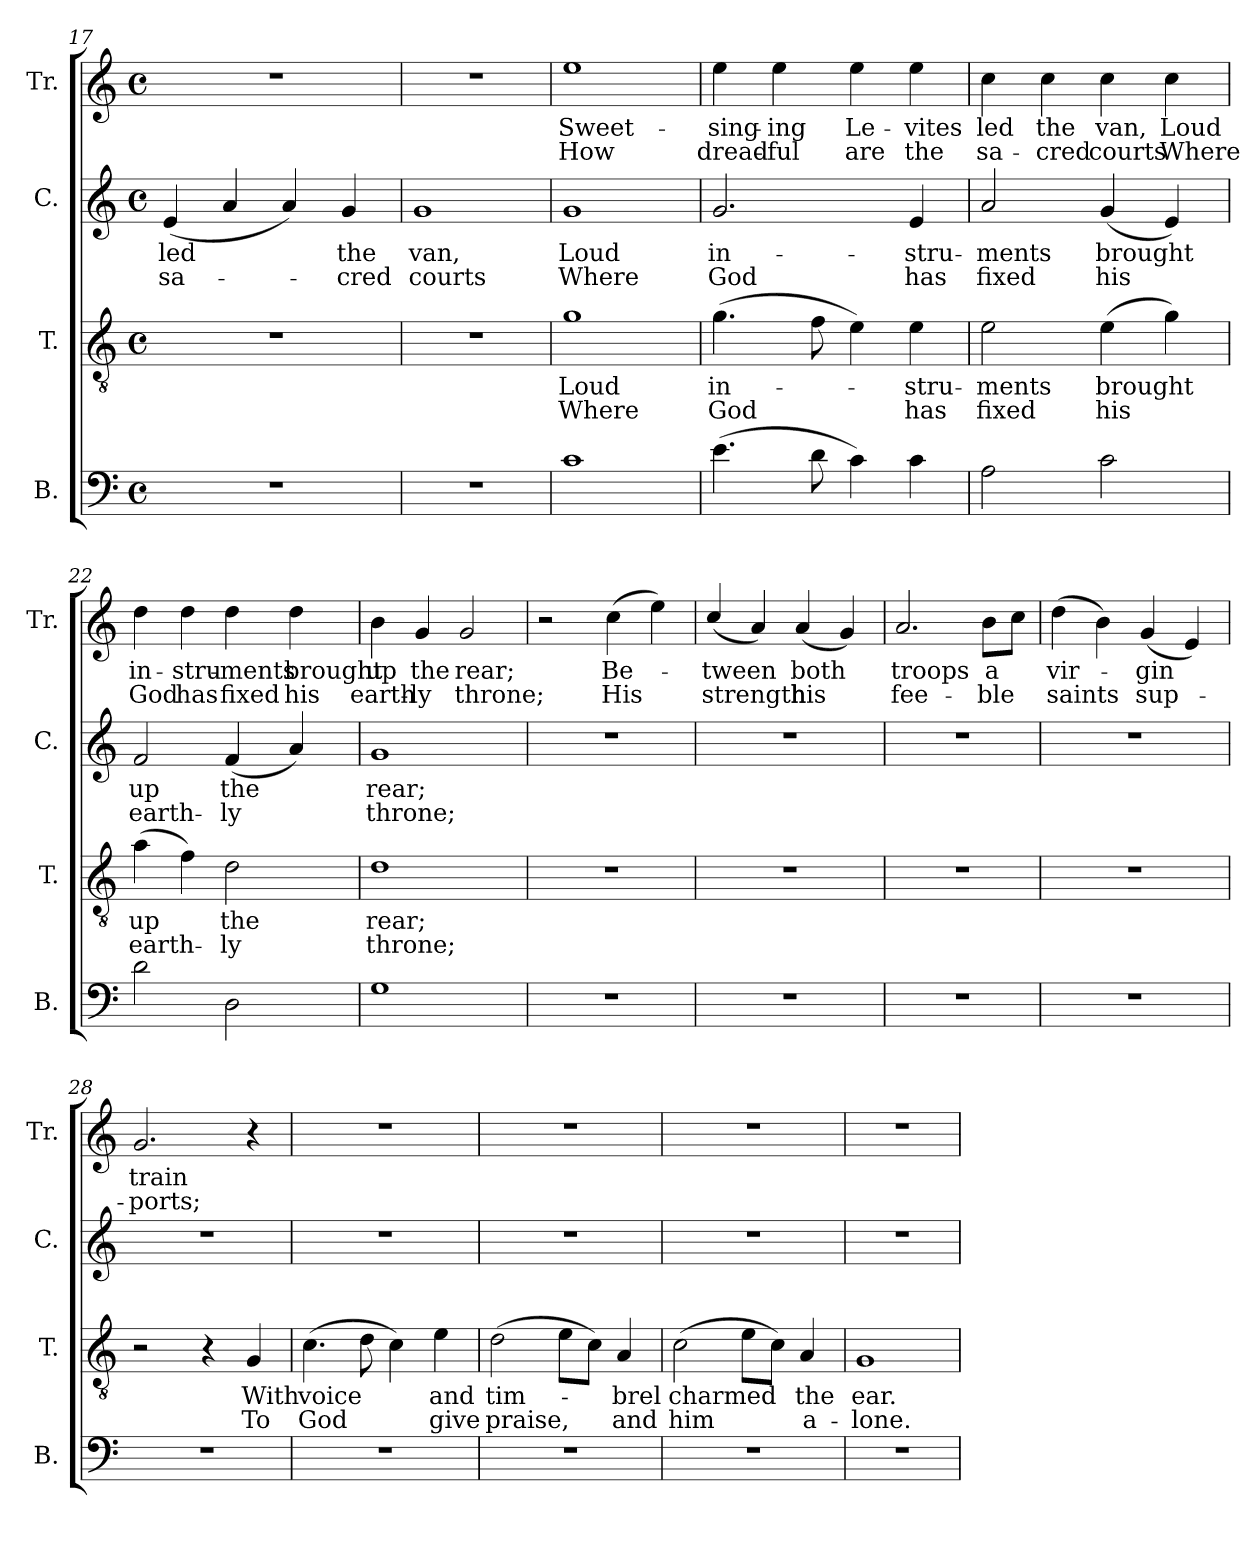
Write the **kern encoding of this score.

**kern	**kern	**text	**text	**kern	**text	**text	**kern	**text	**text
*part4	*part3	*part3	*part3	*part2	*part2	*part2	*part1	*part1	*part1
*staff4	*staff3	*staff3	*staff3	*staff2	*staff2	*staff2	*staff1	*staff1	*staff1
*I"B.	*I"T.	*	*	*I"C.	*	*	*I"Tr.	*	*
*I'B.	*I'T.	*	*	*I'C.	*	*	*I'Tr.	*	*
*clefF4	*clefGv2	*	*	*clefG2	*	*	*clefG2	*	*
*k[]	*k[]	*	*	*k[]	*	*	*k[]	*	*
*M4/4	*M4/4	*	*	*M4/4	*	*	*M4/4	*	*
*met(c)	*met(c)	*	*	*met(c)	*	*	*met(c)	*	*
=17	=17	=17	=17	=17	=17	=17	=17	=17	=17
1r	1r	.	.	(4e/	led	sa-	1r	.	.
.	.	.	.	4a/	.	.	.	.	.
.	.	.	.	4a/)	.	.	.	.	.
.	.	.	.	4g/	the	-cred	.	.	.
=18	=18	=18	=18	=18	=18	=18	=18	=18	=18
1r	1r	.	.	1g	van,	courts	1r	.	.
=19	=19	=19	=19	=19	=19	=19	=19	=19	=19
1c	1g	Loud	Where	1g	Loud	Where	1ee	Sweet-	How
!!LO:PB:g=z
=20	=20	=20	=20	=20	=20	=20	=20	=20	=20
(4.e\	(4.g\	in-	God	2.g/	in-	God	4ee\	-sing-	dread-
.	.	.	.	.	.	.	4ee\	-ing	-ful
8d\	8f\	.	.	.	.	.	.	.	.
4c\)	4e\)	.	.	.	.	.	4ee\	Le-	are
4c\	4e\	-stru-	has	4e/	-stru-	has	4ee\	-vites	the
=21	=21	=21	=21	=21	=21	=21	=21	=21	=21
2A\	2e\	-ments	fixed	2a/	-ments	fixed	4cc\	led	sa-
.	.	.	.	.	.	.	4cc\	the	-cred
2c\	(4e\	brought	his	(4g/	brought	his	4cc\	van,	courts
.	4g\)	.	.	4e/)	.	.	4cc\	Loud	Where
=22	=22	=22	=22	=22	=22	=22	=22	=22	=22
2d\	(4a\	up	earth-	2f/	up	earth-	4dd\	in-	God
.	4f\)	.	.	.	.	.	4dd\	-stru-	has
2D\	2d\	the	-ly	(4f/	the	-ly	4dd\	-ments	fixed
.	.	.	.	4a/)	.	.	4dd\	brought	his
=23	=23	=23	=23	=23	=23	=23	=23	=23	=23
1G	1d	rear;	throne;	1g	rear;	throne;	4b\	up	earth-
.	.	.	.	.	.	.	4g/	the	-ly
.	.	.	.	.	.	.	2g/	rear;	throne;
=24	=24	=24	=24	=24	=24	=24	=24	=24	=24
1r	1r	.	.	1r	.	.	2r	.	.
.	.	.	.	.	.	.	(4cc\	Be-	His
.	.	.	.	.	.	.	4ee\)	.	.
!!LO:LB:g=z
=25	=25	=25	=25	=25	=25	=25	=25	=25	=25
1r	1r	.	.	1r	.	.	(4cc/	-tween	strength
.	.	.	.	.	.	.	4a/)	.	.
.	.	.	.	.	.	.	(4a/	both	his
.	.	.	.	.	.	.	4g/)	.	.
=26	=26	=26	=26	=26	=26	=26	=26	=26	=26
1r	1r	.	.	1r	.	.	2.a/	troops	fee-
.	.	.	.	.	.	.	8b\L	a	-ble
.	.	.	.	.	.	.	8cc\J	.	.
=27	=27	=27	=27	=27	=27	=27	=27	=27	=27
1r	1r	.	.	1r	.	.	(4dd\	vir-	saints
.	.	.	.	.	.	.	4b\)	.	.
.	.	.	.	.	.	.	(4g/	-gin	sup-
.	.	.	.	.	.	.	4e/)	.	.
=28	=28	=28	=28	=28	=28	=28	=28	=28	=28
1r	2r	.	.	1r	.	.	2.g/	train	-ports;
.	4r	.	.	.	.	.	.	.	.
.	4G/	With	To	.	.	.	4r	.	.
=29	=29	=29	=29	=29	=29	=29	=29	=29	=29
1r	(4.c\	voice	God	1r	.	.	1r	.	.
.	8d\	.	.	.	.	.	.	.	.
.	4c\)	.	.	.	.	.	.	.	.
.	4e\	and	give	.	.	.	.	.	.
=30	=30	=30	=30	=30	=30	=30	=30	=30	=30
1r	(2d\	tim-	praise,	1r	.	.	1r	.	.
.	8e\L	.	.	.	.	.	.	.	.
.	8c\J)	.	.	.	.	.	.	.	.
.	4A/	-brel	and	.	.	.	.	.	.
=31	=31	=31	=31	=31	=31	=31	=31	=31	=31
1r	(2c\	charmed	him	1r	.	.	1r	.	.
.	8e\L	.	.	.	.	.	.	.	.
.	8c\J)	.	.	.	.	.	.	.	.
.	4A/	the	a-	.	.	.	.	.	.
=32	=32	=32	=32	=32	=32	=32	=32	=32	=32
1r	1G	ear.	-lone.	1r	.	.	1r	.	.
=	=	=	=	=	=	=	=	=	=
*-	*-	*-	*-	*-	*-	*-	*-	*-	*-
